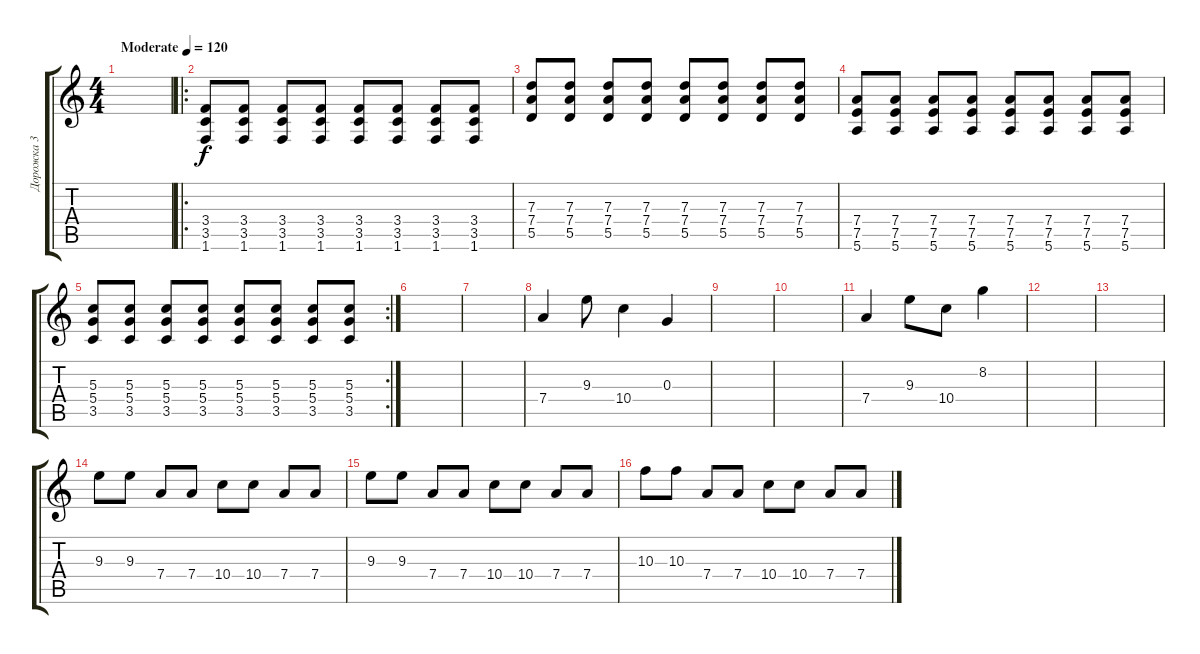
\track ("Дорожка 3" "Дорожка 3") {instrument distortionguitar}
\staff {score tabs}
\tuning (E4 B3 G3 D3 A2 E2) {hide}
\ts (4 4)
\tempo (120 "Moderate")
\clef g2
\ks c
|
\ro
(3.4 3.5 1.6).8 (3.4 3.5 1.6).8 (3.4 3.5 1.6).8 (3.4 3.5 1.6).8 (3.4 3.5 1.6).8 (3.4 3.5 1.6).8 (3.4 3.5 1.6).8 (3.4 3.5 1.6).8 |
(7.3 7.4 5.5).8 (7.3 7.4 5.5).8 (7.3 7.4 5.5).8 (7.3 7.4 5.5).8 (7.3 7.4 5.5).8 (7.3 7.4 5.5).8 (7.3 7.4 5.5).8 (7.3 7.4 5.5).8 |
(7.4 7.5 5.6).8 (7.4 7.5 5.6).8 (7.4 7.5 5.6).8 (7.4 7.5 5.6).8 (7.4 7.5 5.6).8 (7.4 7.5 5.6).8 (7.4 7.5 5.6).8 (7.4 7.5 5.6).8 |
\rc 2
(5.3 5.4 3.5).8 (5.3 5.4 3.5).8 (5.3 5.4 3.5).8 (5.3 5.4 3.5).8 (5.3 5.4 3.5).8 (5.3 5.4 3.5).8 (5.3 5.4 3.5).8 (5.3 5.4 3.5).8 |
|
|
7.4.4 9.3.8 10.4.4 0.3.4 |
|
|
7.4.4 9.3.8 10.4.8 8.2.4 |
|
|
9.3.8 9.3.8 7.4.8 7.4.8 10.4.8 10.4.8 7.4.8 7.4.8 |
9.3.8 9.3.8 7.4.8 7.4.8 10.4.8 10.4.8 7.4.8 7.4.8 |
10.3.8 10.3.8 7.4.8 7.4.8 10.4.8 10.4.8 7.4.8 7.4.8
